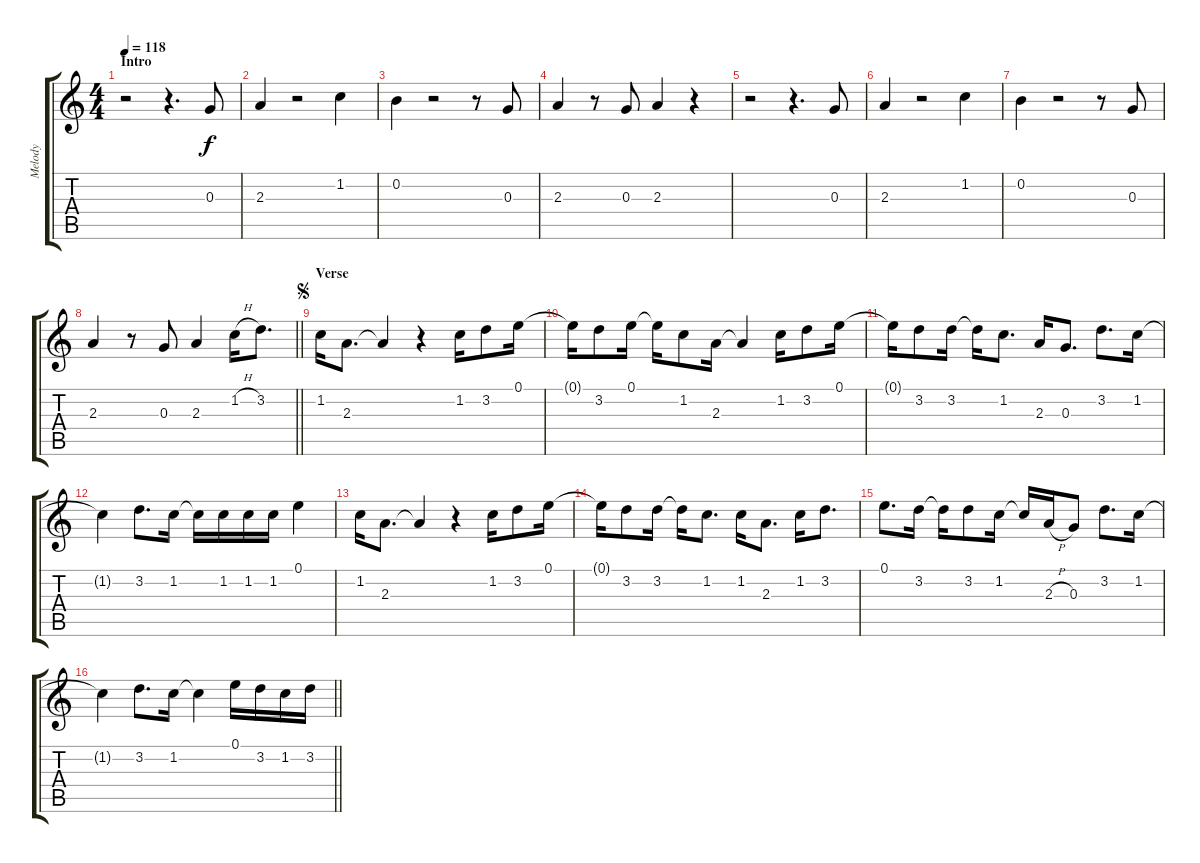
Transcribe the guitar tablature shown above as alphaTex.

\track ("Melody" "Melody") {instrument acousticguitarnylon}
\staff {score tabs}
\tuning (E4 B3 G3 D3 A2 E2) {hide}
\ts (4 4)
\section ("" "Intro")
\tempo 118
\clef g2
\ks c
r.2{dy f instrument acousticguitarnylon} r.4{d} 0.3.8 |
2.3.4 r.2 1.2.4 |
0.2.4 r.2 r.8 0.3.8 |
2.3.4 r.8 0.3.8 2.3.4 r.4 |
r.2 r.4{d} 0.3.8 |
2.3.4 r.2 1.2.4 |
0.2.4 r.2 r.8 0.3.8 |
\barLineRight lightlight
2.3.4 r.8 0.3.8 2.3.4 1.2{h}.16 3.2.8{d} |
\section ("" "Verse")
\jump segno
1.2.16 2.3.8{d} 2.3{t}.4 r.4 1.2.16 3.2.8 0.1.16 |
0.1{t}.16 3.2.8 0.1.16 0.1{t}.16 1.2.8 2.3.16 2.3{t}.4 1.2.16 3.2.8 0.1.16 |
0.1{t}.16 3.2.8 3.2.16 3.2{t}.16 1.2.8{d} 2.3.16 0.3.8{d} 3.2.8{d} 1.2.16 |
1.2{t}.4 3.2.8{d} 1.2.16 1.2{t}.16 1.2.16 1.2.16 1.2.16 0.1.4 |
1.2.16 2.3.8{d} 2.3{t}.4 r.4 1.2.16 3.2.8 0.1.16 |
0.1{t}.16 3.2.8 3.2.16 3.2{t}.16 1.2.8{d} 1.2.16 2.3.8{d} 1.2.16 3.2.8{d} |
0.1.8{d} 3.2.16 3.2{t}.16 3.2.8 1.2.16 1.2{t}.16 2.3{h}.16 0.3.8 3.2.8{d} 1.2.16 |
\barLineRight lightlight
1.2{t}.4 3.2.8{d} 1.2.16 1.2{t}.4 0.1.16 3.2.16 1.2.16 3.2.16
